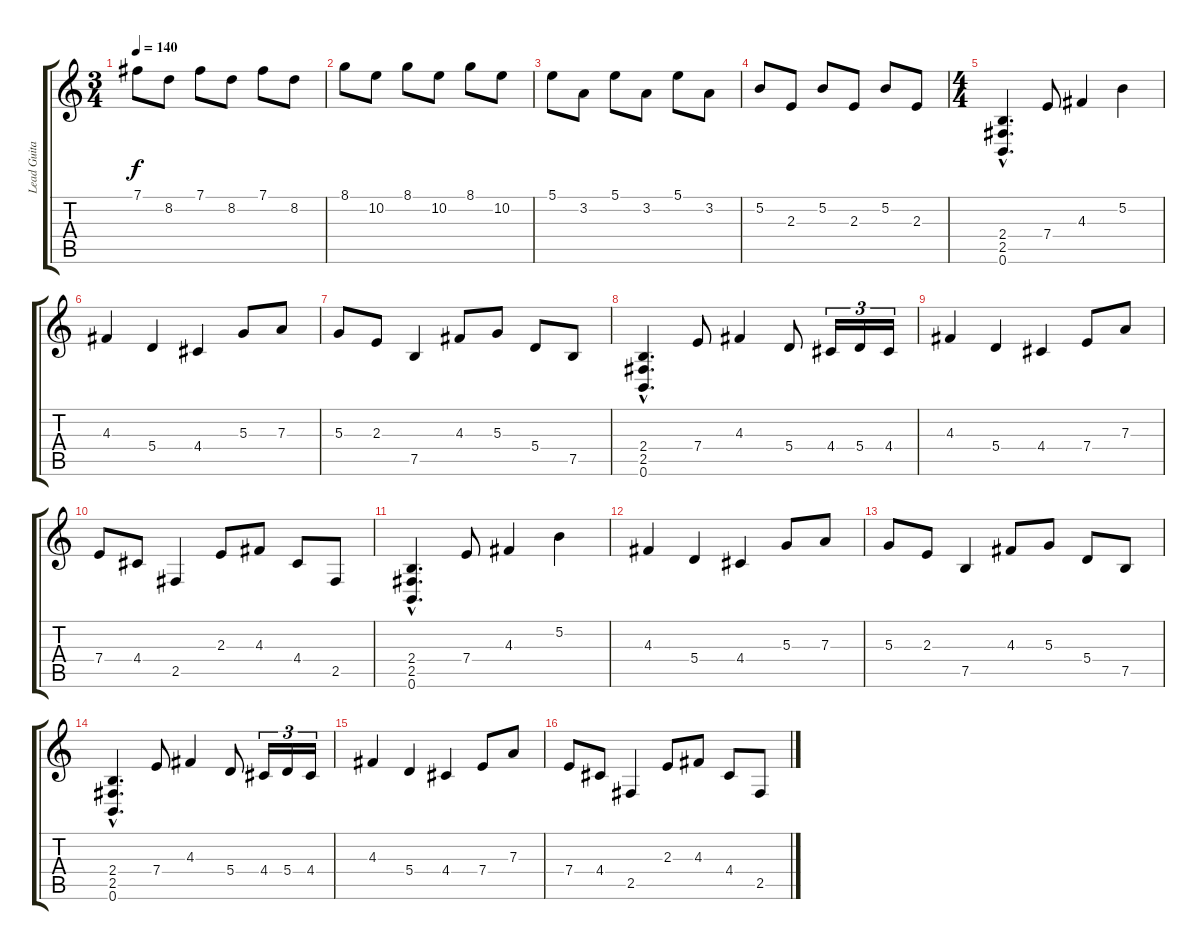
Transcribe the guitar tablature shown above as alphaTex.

\track ("Lead Guitar II" "Lead Guita") {instrument distortionguitar}
\staff {score tabs}
\tuning (B3 Gb3 D3 A2 E2 B1) {hide}
\ts (3 4)
\tempo 140
\clef g2
\ks c
7.1.8{dy f} 8.2.8 7.1.8 8.2.8 7.1.8 8.2.8 |
8.1.8 10.2.8 8.1.8 10.2.8 8.1.8 10.2.8 |
5.1.8 3.2.8 5.1.8 3.2.8 5.1.8 3.2.8 |
5.2.8 2.3.8 5.2.8 2.3.8 5.2.8 2.3.8 |
\ts (4 4)
(2.4{hac} 2.5{hac} 0.6{hac}).4{d} 7.4.8 4.3.4 5.2.4 |
4.3.4 5.4.4 4.4.4 5.3.8 7.3.8 |
5.3.8 2.3.8 7.5.4 4.3.8 5.3.8 5.4.8 7.5.8 |
(2.4{hac} 2.5{hac} 0.6{hac}).4{d} 7.4.8 4.3.4 5.4.8 4.4.16{tu (3 2)} 5.4.16{tu (3 2)} 4.4.16{tu (3 2)} |
4.3.4 5.4.4 4.4.4 7.4.8 7.3.8 |
7.4.8 4.4.8 2.5.4 2.3.8 4.3.8 4.4.8 2.5.8 |
(2.4{hac} 2.5{hac} 0.6{hac}).4{d} 7.4.8 4.3.4 5.2.4 |
4.3.4 5.4.4 4.4.4 5.3.8 7.3.8 |
5.3.8 2.3.8 7.5.4 4.3.8 5.3.8 5.4.8 7.5.8 |
(2.4{hac} 2.5{hac} 0.6{hac}).4{d} 7.4.8 4.3.4 5.4.8 4.4.16{tu (3 2)} 5.4.16{tu (3 2)} 4.4.16{tu (3 2)} |
4.3.4 5.4.4 4.4.4 7.4.8 7.3.8 |
7.4.8 4.4.8 2.5.4 2.3.8 4.3.8 4.4.8 2.5.8
